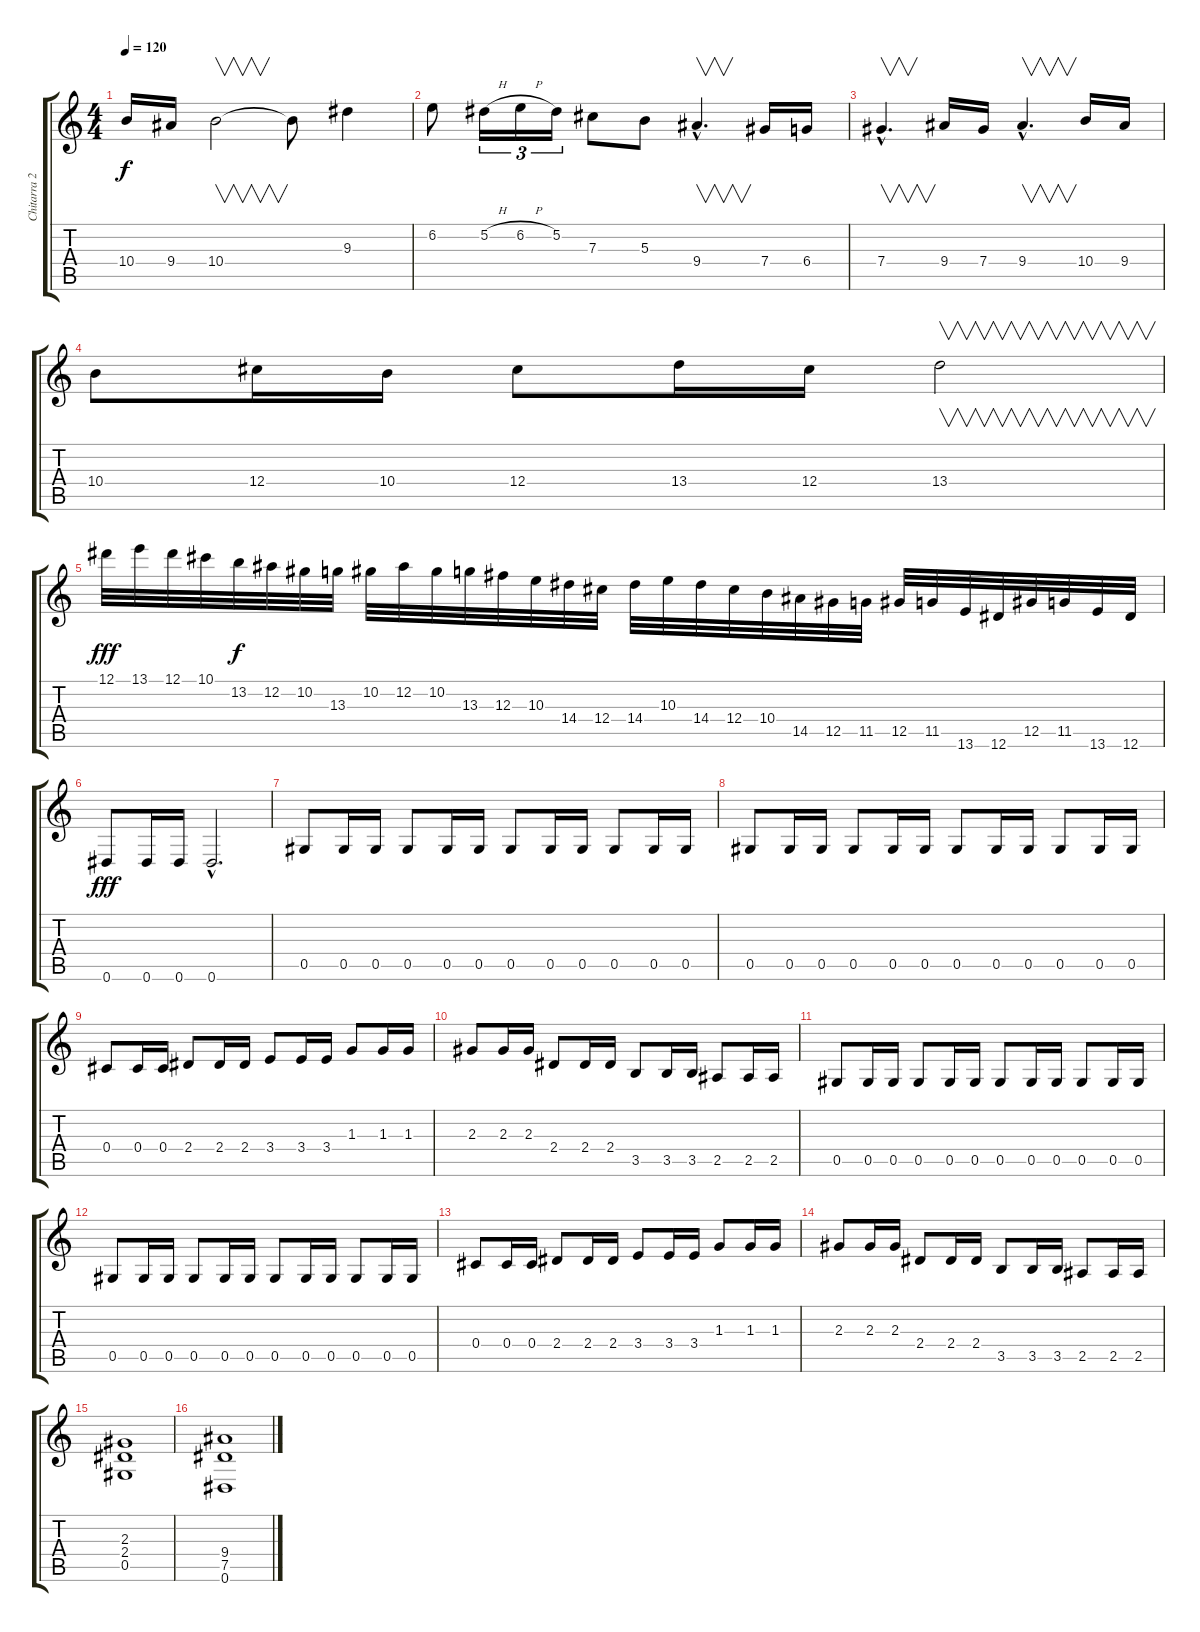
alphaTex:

\track ("Chitarra 2" "Chitarra 2") {instrument distortionguitar}
\staff {score tabs}
\tuning (Eb4 Bb3 Gb3 Db3 Ab2 Eb2) {hide}
\ts (4 4)
\tempo 120
\clef g2
\ks c
10.4.16{dy f} 9.4.16 10.4.2{v} 10.4{t}.8 9.3.4 |
6.2.8 5.2{h}.16{tu (3 2)} 6.2{h}.16{tu (3 2)} 5.2.16{tu (3 2)} 7.3.8 5.3.8 9.4{hac}.4{v d} 7.4.16 6.4.16 |
7.4{hac}.4{v d} 9.4.16 7.4.16 9.4{hac}.4{v d} 10.4.16 9.4.16 |
10.4.8 12.4.16 10.4.16 12.4.8 13.4.16 12.4.16 13.4.2{v} |
12.1.32{dy fff} 13.1.32 12.1.32 10.1.32 13.2.32{dy f} 12.2.32 10.2.32 13.3.32 10.2.32 12.2.32 10.2.32 13.3.32 12.3.32 10.3.32 14.4.32 12.4.32 14.4.32 10.3.32 14.4.32 12.4.32 10.4.32 14.5.32 12.5.32 11.5.32 12.5.32 11.5.32 13.6.32 12.6.32 12.5.32 11.5.32 13.6.32 12.6.32 |
0.6.8{dy fff} 0.6.16 0.6.16 0.6{hac}.2{d} |
0.5.8 0.5.16 0.5.16 0.5.8 0.5.16 0.5.16 0.5.8 0.5.16 0.5.16 0.5.8 0.5.16 0.5.16 |
0.5.8 0.5.16 0.5.16 0.5.8 0.5.16 0.5.16 0.5.8 0.5.16 0.5.16 0.5.8 0.5.16 0.5.16 |
0.4.8 0.4.16 0.4.16 2.4.8 2.4.16 2.4.16 3.4.8 3.4.16 3.4.16 1.3.8 1.3.16 1.3.16 |
2.3.8 2.3.16 2.3.16 2.4.8 2.4.16 2.4.16 3.5.8 3.5.16 3.5.16 2.5.8 2.5.16 2.5.16 |
0.5.8 0.5.16 0.5.16 0.5.8 0.5.16 0.5.16 0.5.8 0.5.16 0.5.16 0.5.8 0.5.16 0.5.16 |
0.5.8 0.5.16 0.5.16 0.5.8 0.5.16 0.5.16 0.5.8 0.5.16 0.5.16 0.5.8 0.5.16 0.5.16 |
0.4.8 0.4.16 0.4.16 2.4.8 2.4.16 2.4.16 3.4.8 3.4.16 3.4.16 1.3.8 1.3.16 1.3.16 |
2.3.8 2.3.16 2.3.16 2.4.8 2.4.16 2.4.16 3.5.8 3.5.16 3.5.16 2.5.8 2.5.16 2.5.16 |
(2.3 2.4 0.5).1 |
(9.4 7.5 0.6).1
